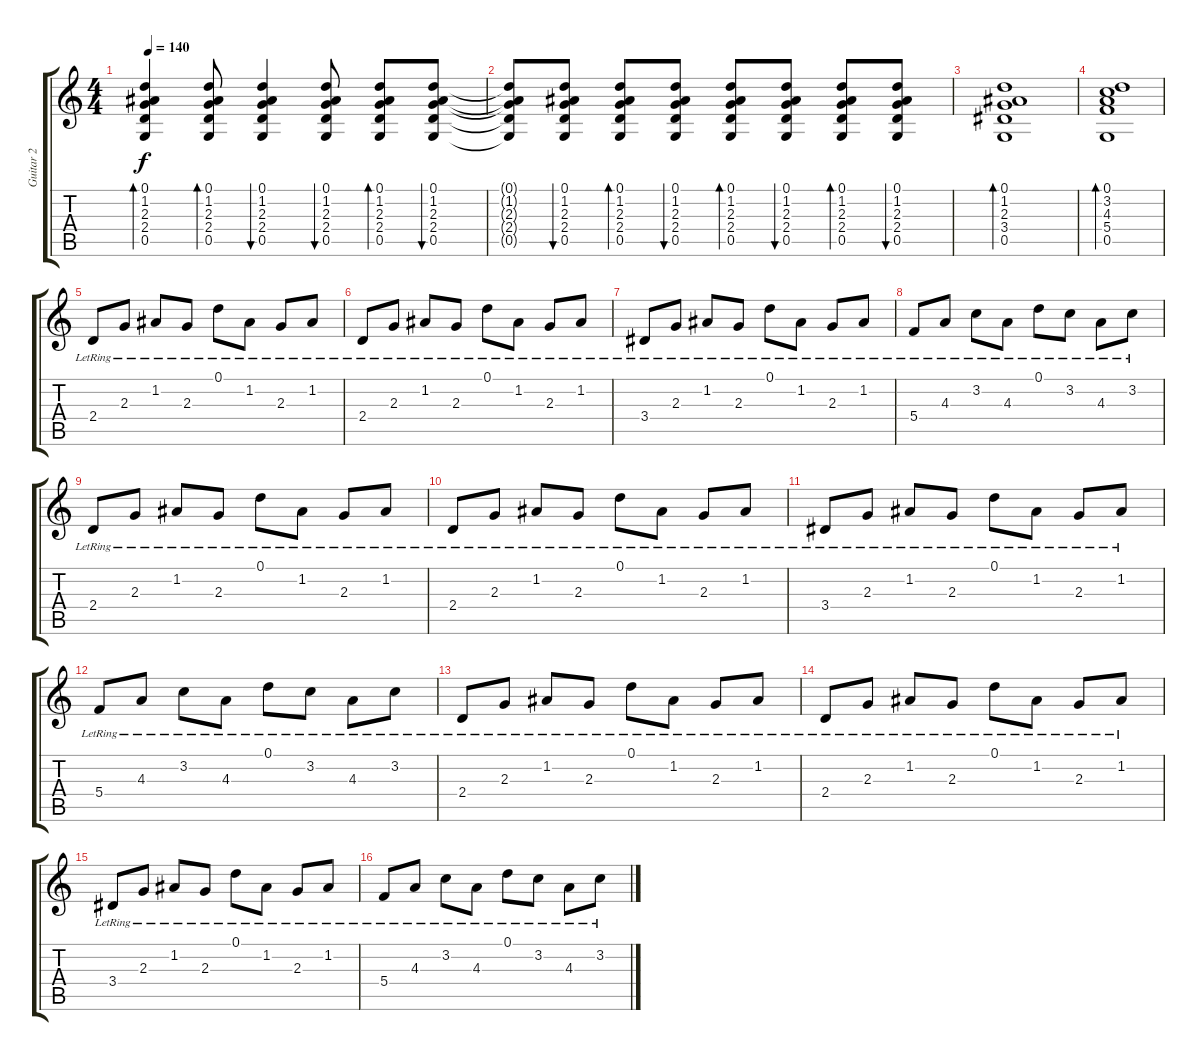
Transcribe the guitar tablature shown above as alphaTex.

\track ("Guitar 2" "Guitar 2") {instrument acousticguitarnylon}
\staff {score tabs}
\tuning (D4 A3 F3 C3 G2 C2) {hide}
\ts (4 4)
\tempo 140
\clef g2
\ks c
(0.1 1.2 2.3 2.4 0.5).4{bd 60 dy f} (0.1 1.2 2.3 2.4 0.5).8{bd 60} (0.1 1.2 2.3 2.4 0.5).4{bu 60} (0.1 1.2 2.3 2.4 0.5).8{bu 60} (0.1 1.2 2.3 2.4 0.5).8{bd 60} (0.1 1.2 2.3 2.4 0.5).8{bu 60} |
(0.1{t} 1.2{t} 2.3{t} 2.4{t} 0.5{t}).8 (0.1 1.2 2.3 2.4 0.5).8{bu 60} (0.1 1.2 2.3 2.4 0.5).8{bd 60} (0.1 1.2 2.3 2.4 0.5).8{bu 60} (0.1 1.2 2.3 2.4 0.5).8{bd 60} (0.1 1.2 2.3 2.4 0.5).8{bu 60} (0.1 1.2 2.3 2.4 0.5).8{bd 60} (0.1 1.2 2.3 2.4 0.5).8{bu 60} |
(0.1 1.2 2.3 3.4 0.5).1{bd 60} |
(0.1 3.2 4.3 5.4 0.5).1{bd 60} |
2.4{lr}.8 2.3{lr}.8 1.2{lr}.8 2.3{lr}.8 0.1{lr}.8 1.2{lr}.8 2.3{lr}.8 1.2{lr}.8 |
2.4{lr}.8 2.3{lr}.8 1.2{lr}.8 2.3{lr}.8 0.1{lr}.8 1.2{lr}.8 2.3{lr}.8 1.2{lr}.8 |
3.4{lr}.8 2.3{lr}.8 1.2{lr}.8 2.3{lr}.8 0.1{lr}.8 1.2{lr}.8 2.3{lr}.8 1.2{lr}.8 |
5.4{lr}.8 4.3{lr}.8 3.2{lr}.8 4.3{lr}.8 0.1{lr}.8 3.2{lr}.8 4.3{lr}.8 3.2{lr}.8 |
2.4{lr}.8 2.3{lr}.8 1.2{lr}.8 2.3{lr}.8 0.1{lr}.8 1.2{lr}.8 2.3{lr}.8 1.2{lr}.8 |
2.4{lr}.8 2.3{lr}.8 1.2{lr}.8 2.3{lr}.8 0.1{lr}.8 1.2{lr}.8 2.3{lr}.8 1.2{lr}.8 |
3.4{lr}.8 2.3{lr}.8 1.2{lr}.8 2.3{lr}.8 0.1{lr}.8 1.2{lr}.8 2.3{lr}.8 1.2{lr}.8 |
5.4{lr}.8 4.3{lr}.8 3.2{lr}.8 4.3{lr}.8 0.1{lr}.8 3.2{lr}.8 4.3{lr}.8 3.2{lr}.8 |
2.4{lr}.8 2.3{lr}.8 1.2{lr}.8 2.3{lr}.8 0.1{lr}.8 1.2{lr}.8 2.3{lr}.8 1.2{lr}.8 |
2.4{lr}.8 2.3{lr}.8 1.2{lr}.8 2.3{lr}.8 0.1{lr}.8 1.2{lr}.8 2.3{lr}.8 1.2{lr}.8 |
3.4{lr}.8 2.3{lr}.8 1.2{lr}.8 2.3{lr}.8 0.1{lr}.8 1.2{lr}.8 2.3{lr}.8 1.2{lr}.8 |
5.4{lr}.8 4.3{lr}.8 3.2{lr}.8 4.3{lr}.8 0.1{lr}.8 3.2{lr}.8 4.3{lr}.8 3.2{lr}.8
